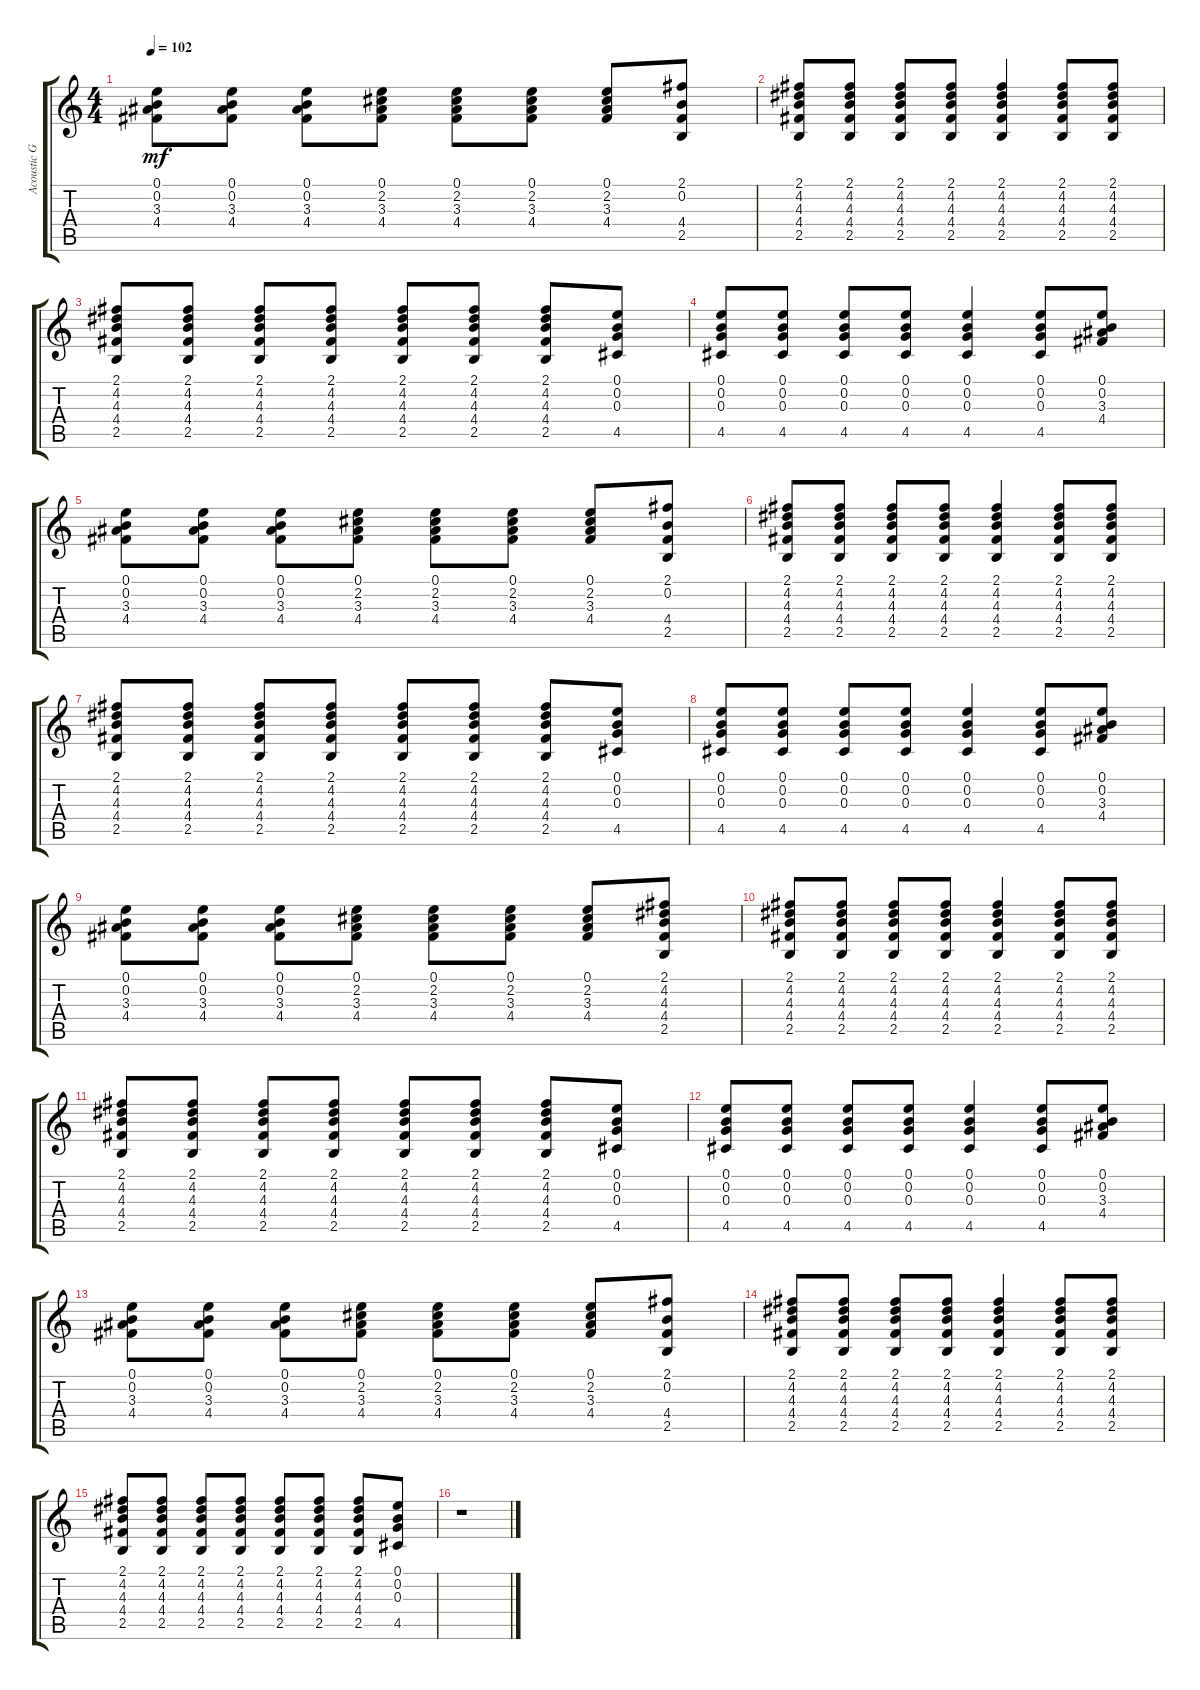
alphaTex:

\track ("Acoustic Guitar II" "Acoustic G") {instrument acousticguitarsteel}
\staff {score tabs}
\tuning (E4 B3 G3 D3 A2 E2) {hide}
\ts (4 4)
\tempo 102
\clef g2
\ks c
(0.1 0.2 3.3 4.4).8{dy mf} (0.1 0.2 3.3 4.4).8 (0.1 0.2 3.3 4.4).8 (0.1 2.2 3.3 4.4).8 (0.1 2.2 3.3 4.4).8 (0.1 2.2 3.3 4.4).8 (0.1 2.2 3.3 4.4).8 (2.1 0.2 4.4 2.5).8 |
(2.1 4.2 4.3 4.4 2.5).8 (2.1 4.2 4.3 4.4 2.5).8 (2.1 4.2 4.3 4.4 2.5).8 (2.1 4.2 4.3 4.4 2.5).8 (2.1 4.2 4.3 4.4 2.5).4 (2.1 4.2 4.3 4.4 2.5).8 (2.1 4.2 4.3 4.4 2.5).8 |
(2.1 4.2 4.3 4.4 2.5).8 (2.1 4.2 4.3 4.4 2.5).8 (2.1 4.2 4.3 4.4 2.5).8 (2.1 4.2 4.3 4.4 2.5).8 (2.1 4.2 4.3 4.4 2.5).8 (2.1 4.2 4.3 4.4 2.5).8 (2.1 4.2 4.3 4.4 2.5).8 (0.1 0.2 0.3 4.5).8 |
(0.1 0.2 0.3 4.5).8 (0.1 0.2 0.3 4.5).8 (0.1 0.2 0.3 4.5).8 (0.1 0.2 0.3 4.5).8 (0.1 0.2 0.3 4.5).4 (0.1 0.2 0.3 4.5).8 (0.1 0.2 3.3 4.4).8 |
(0.1 0.2 3.3 4.4).8 (0.1 0.2 3.3 4.4).8 (0.1 0.2 3.3 4.4).8 (0.1 2.2 3.3 4.4).8 (0.1 2.2 3.3 4.4).8 (0.1 2.2 3.3 4.4).8 (0.1 2.2 3.3 4.4).8 (2.1 0.2 4.4 2.5).8 |
(2.1 4.2 4.3 4.4 2.5).8 (2.1 4.2 4.3 4.4 2.5).8 (2.1 4.2 4.3 4.4 2.5).8 (2.1 4.2 4.3 4.4 2.5).8 (2.1 4.2 4.3 4.4 2.5).4 (2.1 4.2 4.3 4.4 2.5).8 (2.1 4.2 4.3 4.4 2.5).8 |
(2.1 4.2 4.3 4.4 2.5).8 (2.1 4.2 4.3 4.4 2.5).8 (2.1 4.2 4.3 4.4 2.5).8{volume 6} (2.1 4.2 4.3 4.4 2.5).8 (2.1 4.2 4.3 4.4 2.5).8 (2.1 4.2 4.3 4.4 2.5).8{volume 6} (2.1 4.2 4.3 4.4 2.5).8 (0.1 0.2 0.3 4.5).8 |
(0.1 0.2 0.3 4.5).8{volume 5} (0.1 0.2 0.3 4.5).8 (0.1 0.2 0.3 4.5).8 (0.1 0.2 0.3 4.5).8{volume 5} (0.1 0.2 0.3 4.5).4 (0.1 0.2 0.3 4.5).8{volume 5} (0.1 0.2 3.3 4.4).8 |
(0.1 0.2 3.3 4.4).8 (0.1 0.2 3.3 4.4).8{volume 5} (0.1 0.2 3.3 4.4).8 (0.1 2.2 3.3 4.4).8 (0.1 2.2 3.3 4.4).8{volume 4} (0.1 2.2 3.3 4.4).8 (0.1 2.2 3.3 4.4).8 (2.1 4.2 4.3 4.4 2.5).8{volume 4} |
(2.1 4.2 4.3 4.4 2.5).8 (2.1 4.2 4.3 4.4 2.5).8 (2.1 4.2 4.3 4.4 2.5).8{volume 4} (2.1 4.2 4.3 4.4 2.5).8 (2.1 4.2 4.3 4.4 2.5).4 (2.1 4.2 4.3 4.4 2.5).8{volume 4} (2.1 4.2 4.3 4.4 2.5).8 |
(2.1 4.2 4.3 4.4 2.5).8{volume 3} (2.1 4.2 4.3 4.4 2.5).8 (2.1 4.2 4.3 4.4 2.5).8 (2.1 4.2 4.3 4.4 2.5).8{volume 3} (2.1 4.2 4.3 4.4 2.5).8 (2.1 4.2 4.3 4.4 2.5).8 (2.1 4.2 4.3 4.4 2.5).8{volume 3} (0.1 0.2 0.3 4.5).8 |
(0.1 0.2 0.3 4.5).8 (0.1 0.2 0.3 4.5).8{volume 3} (0.1 0.2 0.3 4.5).8 (0.1 0.2 0.3 4.5).8 (0.1 0.2 0.3 4.5).4{volume 2} (0.1 0.2 0.3 4.5).8{volume 2} (0.1 0.2 3.3 4.4).8{volume 2} |
(0.1 0.2 3.3 4.4).8 (0.1 0.2 3.3 4.4).8 (0.1 0.2 3.3 4.4).8{volume 2} (0.1 2.2 3.3 4.4).8 (0.1 2.2 3.3 4.4).8 (0.1 2.2 3.3 4.4).8{volume 2} (0.1 2.2 3.3 4.4).8 (2.1 0.2 4.4 2.5).8 |
(2.1 4.2 4.3 4.4 2.5).8{volume 1} (2.1 4.2 4.3 4.4 2.5).8 (2.1 4.2 4.3 4.4 2.5).8 (2.1 4.2 4.3 4.4 2.5).8{volume 1} (2.1 4.2 4.3 4.4 2.5).4 (2.1 4.2 4.3 4.4 2.5).8{volume 1} (2.1 4.2 4.3 4.4 2.5).8 |
(2.1 4.2 4.3 4.4 2.5).8 (2.1 4.2 4.3 4.4 2.5).8{volume 1} (2.1 4.2 4.3 4.4 2.5).8 (2.1 4.2 4.3 4.4 2.5).8 (2.1 4.2 4.3 4.4 2.5).8{volume 0} (2.1 4.2 4.3 4.4 2.5).8 (2.1 4.2 4.3 4.4 2.5).8 (0.1 0.2 0.3 4.5).8{volume 0} |
r.1
